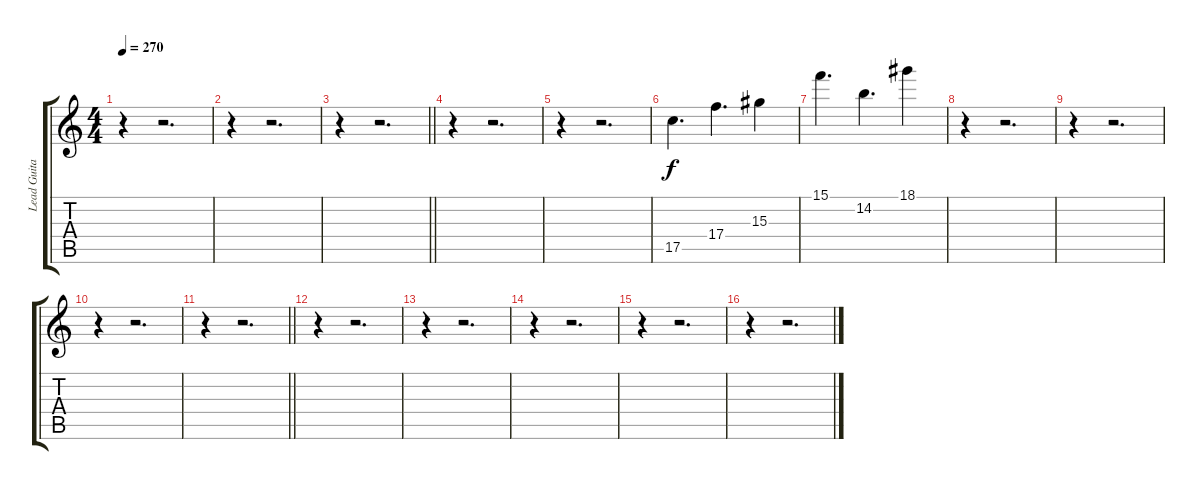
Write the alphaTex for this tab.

\track ("Lead Guitar" "Lead Guita") {instrument distortionguitar}
\staff {score tabs}
\tuning (D4 A3 F3 C3 G2 D2) {hide}
\ts (4 4)
\tempo 270
\clef g2
\ks c
r.4{dy f} r.2{d} |
r.4 r.2{d} |
\barLineRight lightlight
r.4 r.2{d} |
r.4 r.2{d} |
r.4 r.2{d} |
17.5.4{d} 17.4.4{d} 15.3.4 |
15.1.4{d} 14.2.4{d} 18.1.4 |
r.4 r.2{d} |
r.4 r.2{d} |
r.4 r.2{d} |
\barLineRight lightlight
r.4 r.2{d} |
r.4 r.2{d} |
r.4 r.2{d} |
r.4 r.2{d} |
r.4 r.2{d} |
r.4 r.2{d}
